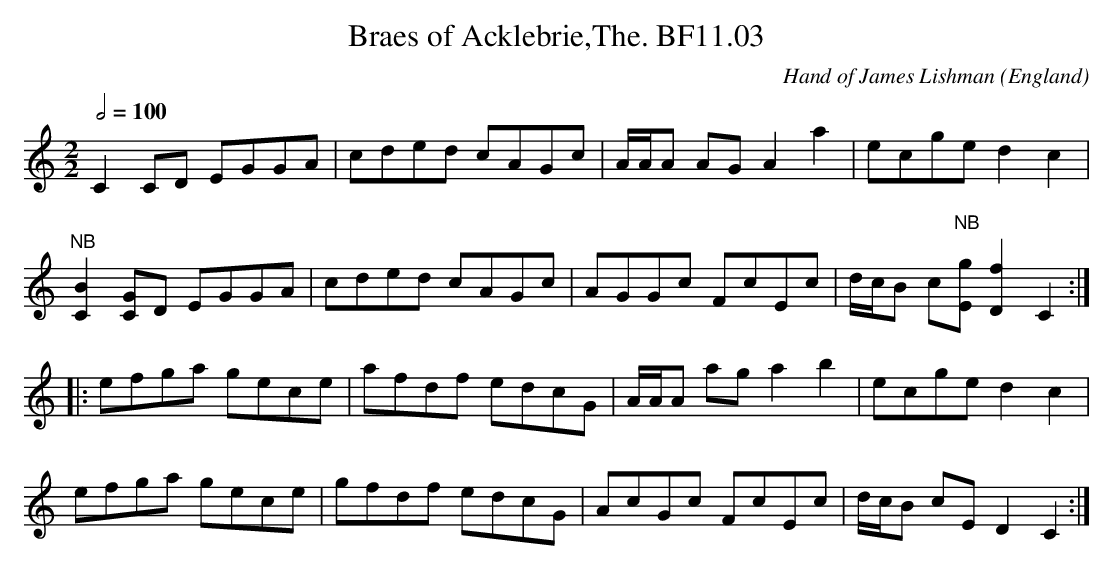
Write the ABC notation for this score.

X:1
T:Braes of Acklebrie,The. BF11.03
C:Hand of James Lishman
L:1/8
M:2/2
O:England
Q:1/2=100
K:C major
C2CD EGGA|cded cAGc|A/2A/2A AG A2a2|ecge d2c2|!
"^NB"[C2B2][GC]D EGGA|cded cAGc|\
AGGc FcEc|d/2c/2B c"^NB"[Eg][D2f2]C2:|!
|:efga gece|afdf edcG|A/2A/2A ag a2b2|ecge d2c2|!
efga gece|gfdf edcG|AcGc FcEc|d/2c/2B cED2C2:|
